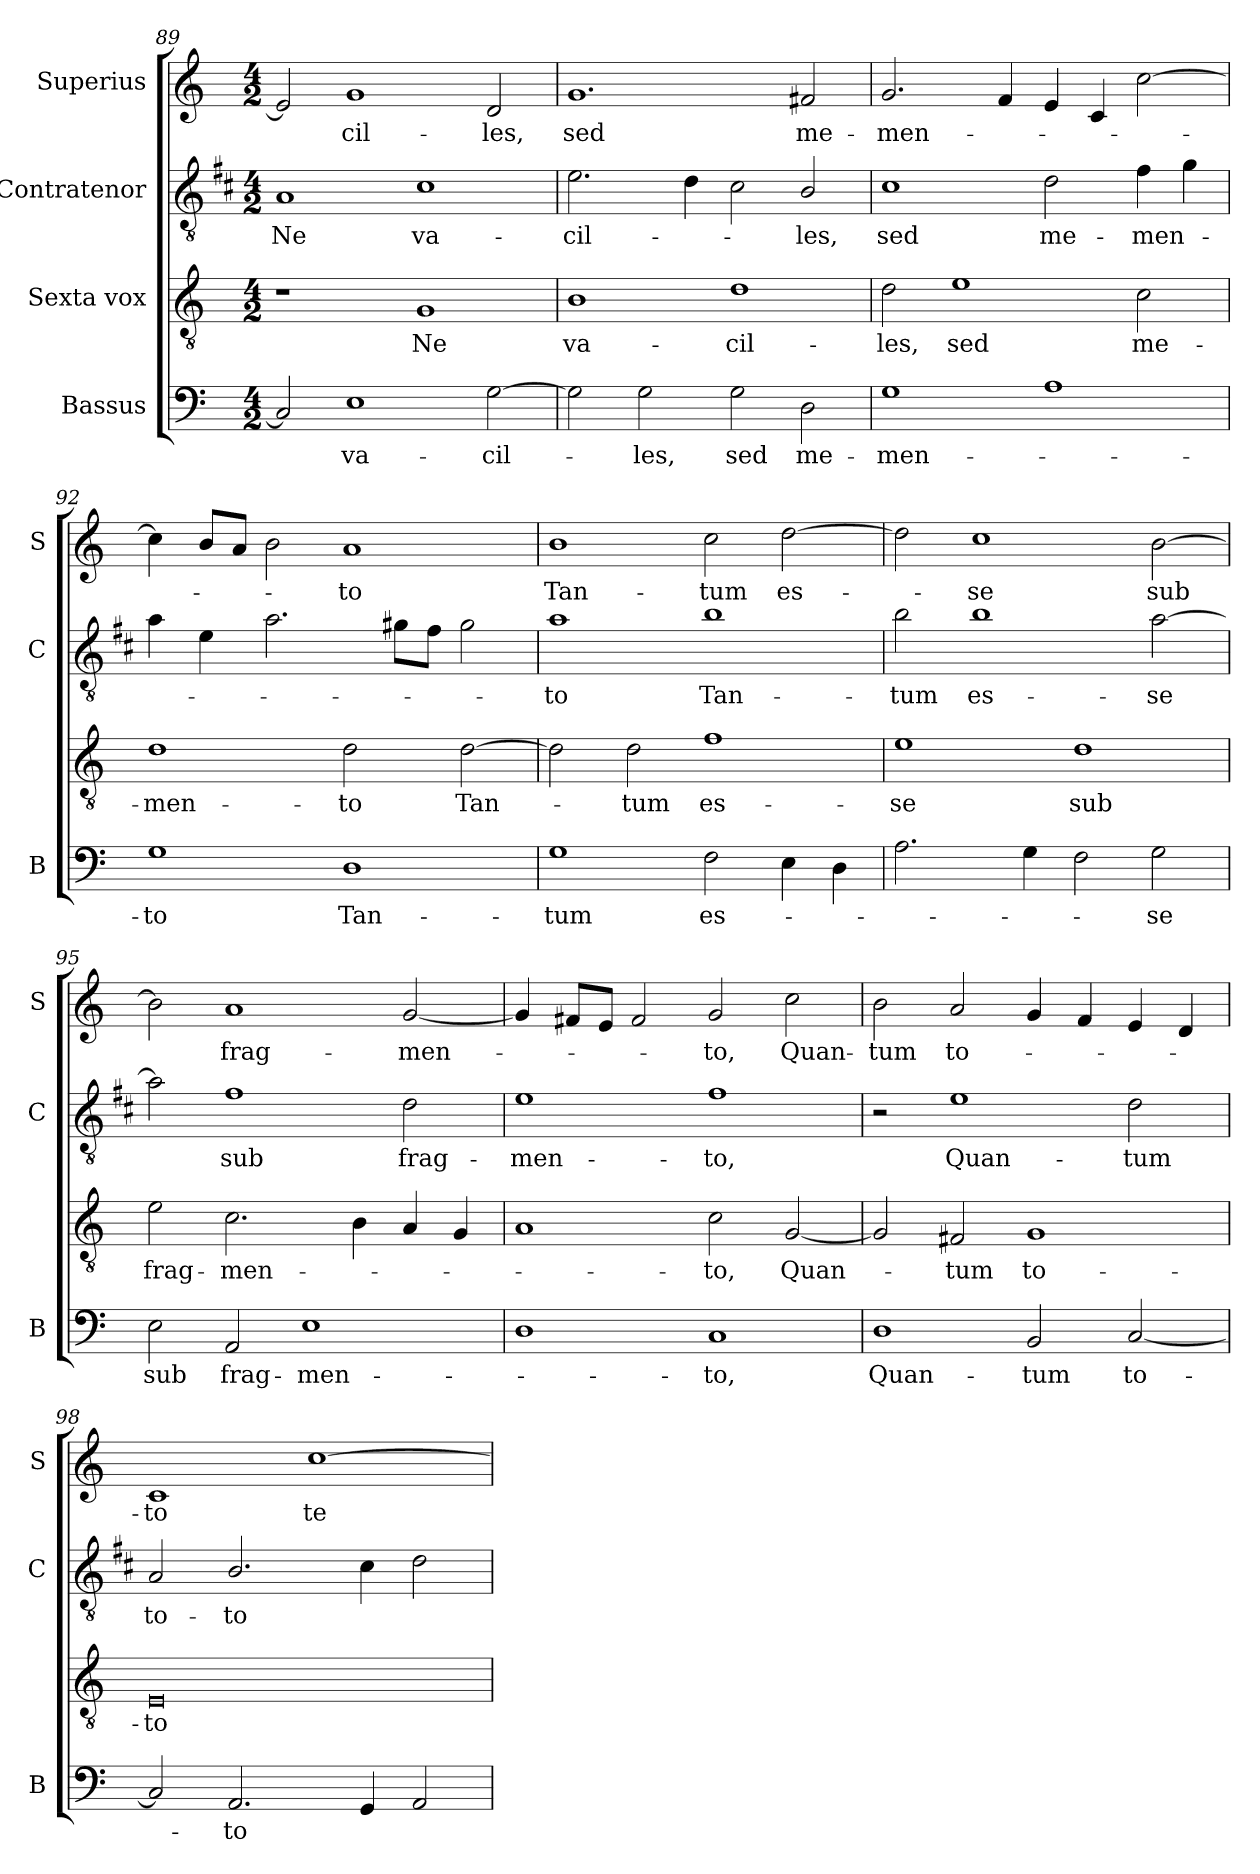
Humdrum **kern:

**kern	**text	**kern	**text	**kern	**text	**kern	**text
*part4	*part4	*part3	*part3	*part2	*part2	*part1	*part1
*staff4	*staff4	*staff3	*staff3	*staff2	*staff2	*staff1	*staff1
*I"Bassus	*	*I"Sexta vox	*	*I"Contratenor	*	*I"Superius	*
*I'B	*	*	*	*I'C	*	*I'S	*
*clefF4	*	*clefGv2	*	*clefGv2	*	*clefG2	*
*	*	*	*	*ITrd1c2	*	*	*
*k[]	*	*k[]	*	*k[]	*	*k[]	*
*C:	*	*C:	*	*C:	*	*C:	*
*M4/2	*	*M4/2	*	*M4/2	*	*M4/2	*
=89	=89	=89	=89	=89	=89	=89	=89
!	!	!	!	!	!LO:LY:b	!	!
2C/]	.	1r	.	1G	Ne	2e/]	.
!	!LO:LY:b	!	!	!	!	!	!LO:LY:b
1E	va-	.	.	.	.	1g	-cil-
!	!	!	!LO:LY:b	!	!LO:LY:b	!	!
.	.	1G	Ne	1B	va-	.	.
!	!LO:LY:b	!	!	!	!	!	!LO:LY:b
[2G\	-cil-	.	.	.	.	2d/	-les,
!!LO:LB:g=z
=90	=90	=90	=90	=90	=90	=90	=90
!	!	!	!LO:LY:b	!	!LO:LY:b	!	!LO:LY:b
2G\]	.	1B	va-	2.d\	-cil-	1.g	sed
!	!LO:LY:b	!	!	!	!	!	!
2G\	-les,	.	.	.	.	.	.
.	.	.	.	4c\	.	.	.
!	!LO:LY:b	!	!LO:LY:b	!	!	!	!
2G\	sed	1d	-cil-	2B\	.	.	.
!	!LO:LY:b	!	!	!	!LO:LY:b	!	!LO:LY:b
2D\	me-	.	.	2A/	-les,	2f#X/	me-
=91	=91	=91	=91	=91	=91	=91	=91
!	!LO:LY:b	!	!LO:LY:b	!	!LO:LY:b	!	!LO:LY:b
1G	-men-	2d\	-les,	1B	sed	2.g/	-men-
!	!	!	!LO:LY:b	!	!	!	!
.	.	1e	sed	.	.	.	.
.	.	.	.	.	.	4f/	.
!	!	!	!	!	!LO:LY:b	!	!
1A	.	.	.	2c\	me-	4e/	.
.	.	.	.	.	.	4c/	.
!	!	!	!LO:LY:b	!	!LO:LY:b	!	!
.	.	2c\	me-	4e\	-men-	[2cc\	.
.	.	.	.	4f\	.	.	.
=92	=92	=92	=92	=92	=92	=92	=92
!	!LO:LY:b	!	!LO:LY:b	!	!	!	!
1G	-to	1d	-men-	4g\	.	4cc\]	.
.	.	.	.	4d\	.	8b/L	.
.	.	.	.	.	.	8a/J	.
.	.	.	.	2.g\	.	2b\	.
!	!LO:LY:b	!	!LO:LY:b	!	!	!	!LO:LY:b
1D	Tan-	2d\	-to	.	.	1a	-to
.	.	.	.	8f#X\L	.	.	.
.	.	.	.	8e\J	.	.	.
!	!	!	!LO:LY:b	!	!	!	!
.	.	[2d\	Tan-	2f#\	.	.	.
=93	=93	=93	=93	=93	=93	=93	=93
!	!LO:LY:b	!	!	!	!LO:LY:b	!	!LO:LY:b
1G	-tum	2d\]	.	1g	-to	1b	Tan-
!	!	!	!LO:LY:b	!	!	!	!
.	.	2d\	-tum	.	.	.	.
!	!LO:LY:b	!	!LO:LY:b	!	!LO:LY:b	!	!LO:LY:b
2F\	es-	1f	es-	1a	Tan-	2cc\	-tum
!	!	!	!	!	!	!	!LO:LY:b
4E\	.	.	.	.	.	[2dd\	es-
4D\	.	.	.	.	.	.	.
=94	=94	=94	=94	=94	=94	=94	=94
!	!	!	!LO:LY:b	!	!LO:LY:b	!	!
2.A\	.	1e	-se	2a\	-tum	2dd\]	.
!	!	!	!	!	!LO:LY:b	!	!LO:LY:b
.	.	.	.	1a	es-	1cc	-se
4G\	.	.	.	.	.	.	.
!	!	!	!LO:LY:b	!	!	!	!
2F\	.	1d	sub	.	.	.	.
!	!LO:LY:b	!	!	!	!LO:LY:b	!	!LO:LY:b
2G\	-se	.	.	[2g\	-se	[2b\	sub
=95	=95	=95	=95	=95	=95	=95	=95
!	!LO:LY:b	!	!LO:LY:b	!	!	!	!
2E\	sub	2e\	frag-	2g\]	.	2b\]	.
!	!LO:LY:b	!	!LO:LY:b	!	!LO:LY:b	!	!LO:LY:b
2AA/	frag-	2.c\	-men-	1e	sub	1a	frag-
!	!LO:LY:b	!	!	!	!	!	!
1E	-men-	.	.	.	.	.	.
.	.	4B\	.	.	.	.	.
!	!	!	!	!	!LO:LY:b	!	!LO:LY:b
.	.	4A/	.	2c\	frag-	[2g/	-men-
.	.	4G/	.	.	.	.	.
!!LO:PB:g=z
=96	=96	=96	=96	=96	=96	=96	=96
!	!	!	!	!	!LO:LY:b	!	!
1D	.	1A	.	1d	-men-	4g/]	.
.	.	.	.	.	.	8f#X/L	.
.	.	.	.	.	.	8e/J	.
.	.	.	.	.	.	2f#/	.
!	!LO:LY:b	!	!LO:LY:b	!	!LO:LY:b	!	!LO:LY:b
1C	-to,	2c\	-to,	1e	-to,	2g/	-to,
!	!	!	!LO:LY:b	!	!	!	!LO:LY:b
.	.	[2G/	Quan-	.	.	2cc\	Quan-
=97	=97	=97	=97	=97	=97	=97	=97
!	!LO:LY:b	!	!	!	!	!	!LO:LY:b
1D	Quan-	2G/]	.	2r	.	2b\	-tum
!	!	!	!LO:LY:b	!	!LO:LY:b	!	!LO:LY:b
.	.	2F#X/	-tum	1d	Quan-	2a/	to-
!	!LO:LY:b	!	!LO:LY:b	!	!	!	!
2BB/	-tum	1G	to-	.	.	4g/	.
.	.	.	.	.	.	4f/	.
!	!LO:LY:b	!	!	!	!LO:LY:b	!	!
[2C/	to-	.	.	2c\	-tum	4e/	.
.	.	.	.	.	.	4d/	.
=98	=98	=98	=98	=98	=98	=98	=98
!	!	!	!LO:LY:b	!	!LO:LY:b	!	!LO:LY:b
2C/]	.	0E	-to	2G/	to-	1c	-to
!	!LO:LY:b	!	!	!	!LO:LY:b	!	!
2.AA/	-to	.	.	2.A/	-to	.	.
!	!	!	!	!	!	!	!LO:LY:b
.	.	.	.	.	.	[1cc	te-
4GG/	.	.	.	4B\	.	.	.
2AA/	.	.	.	2c\	.	.	.
=	=	=	=	=	=	=	=
*-	*-	*-	*-	*-	*-	*-	*-
